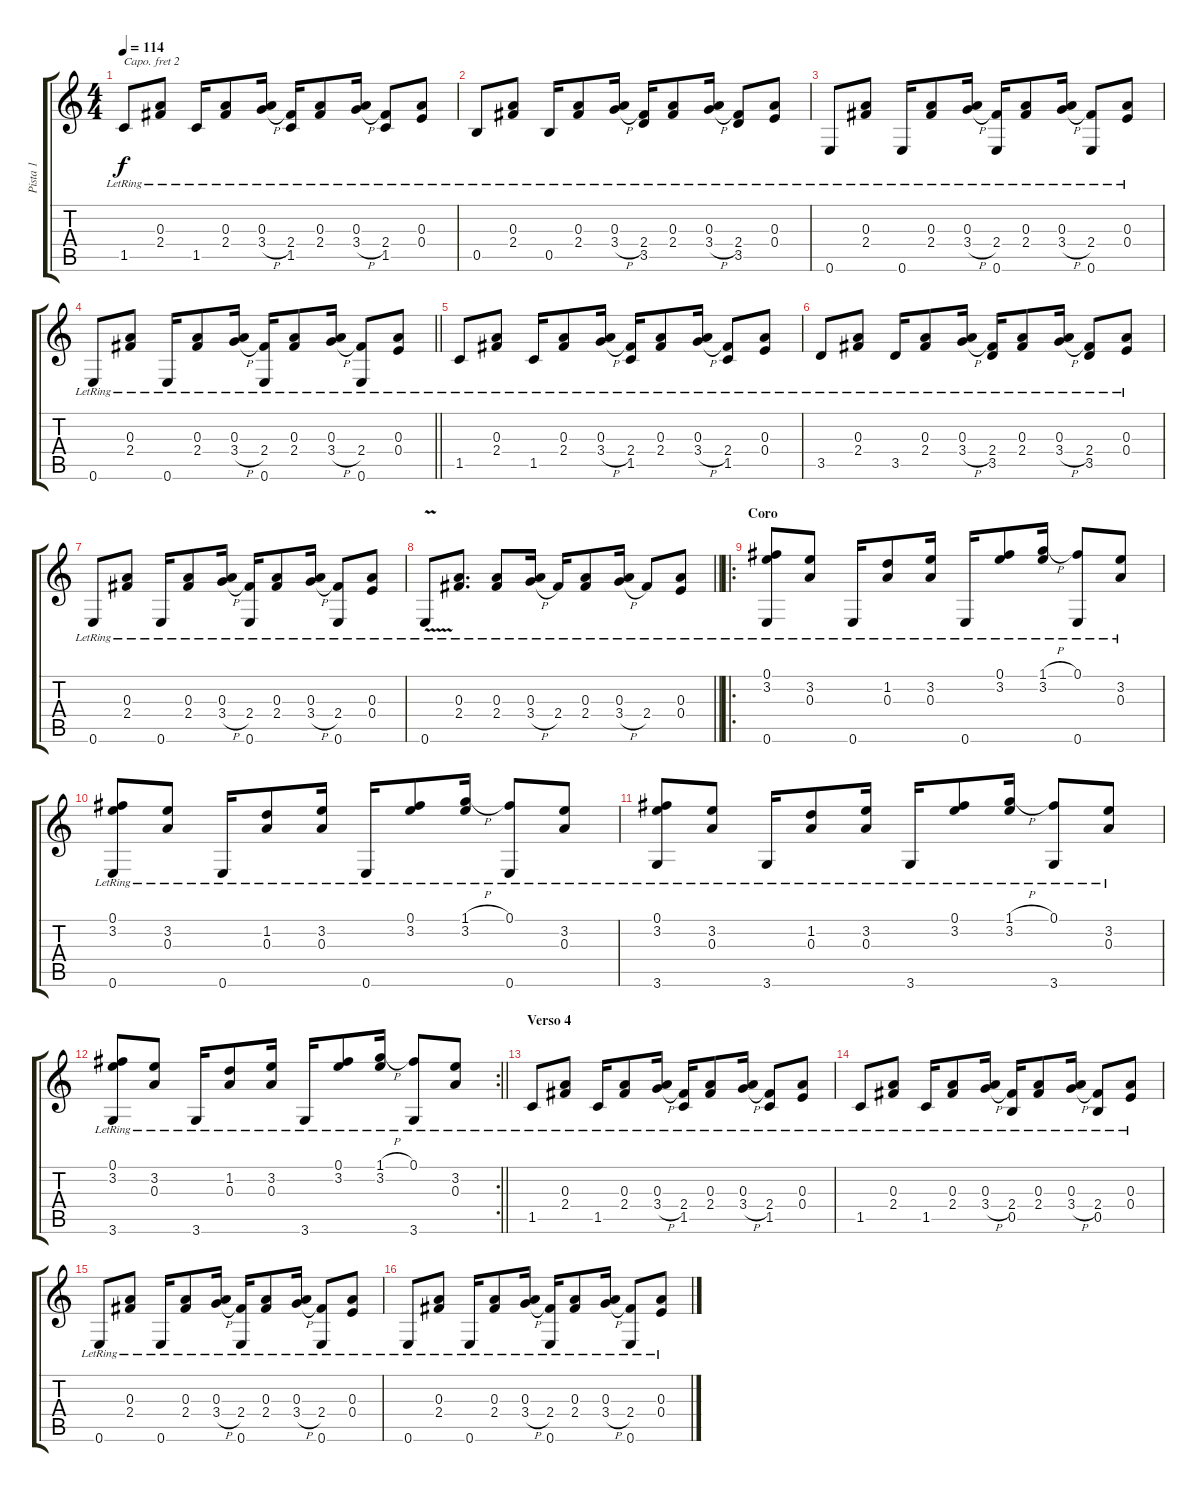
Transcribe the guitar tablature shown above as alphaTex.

\track ("Pista 1" "Pista 1") {instrument acousticguitarnylon}
\staff {score tabs}
\capo 2
\tuning (E4 B3 G3 D3 A2 D2) {hide}
\ts (4 4)
\tempo 114
\clef g2
\ks c
1.5{lr}.8{dy f} (0.3{lr} 2.4{lr}).8 1.5{lr}.16 (0.3{lr} 2.4{lr}).8 (0.3{lr} 3.4{h lr}).16 (2.4{lr} 1.5{lr}).16 (0.3{lr} 2.4{lr}).8 (0.3{lr} 3.4{h lr}).16 (2.4{lr} 1.5{lr}).8 (0.3{lr} 0.4{lr}).8 |
0.5{lr}.8 (0.3{lr} 2.4{lr}).8 0.5{lr}.16 (0.3{lr} 2.4{lr}).8 (0.3{lr} 3.4{h lr}).16 (2.4{lr} 3.5{lr}).16 (0.3{lr} 2.4{lr}).8 (0.3{lr} 3.4{h lr}).16 (2.4{lr} 3.5{lr}).8 (0.3{lr} 0.4{lr}).8 |
0.6{lr}.8 (0.3{lr} 2.4{lr}).8 0.6{lr}.16 (0.3{lr} 2.4{lr}).8 (0.3{lr} 3.4{h lr}).16 (2.4{lr} 0.6{lr}).16 (0.3{lr} 2.4{lr}).8 (0.3{lr} 3.4{h lr}).16 (2.4{lr} 0.6{lr}).8 (0.3{lr} 0.4{lr}).8 |
\barLineRight lightlight
0.6{lr}.8 (0.3{lr} 2.4{lr}).8 0.6{lr}.16 (0.3{lr} 2.4{lr}).8 (0.3{lr} 3.4{h lr}).16 (2.4{lr} 0.6{lr}).16 (0.3{lr} 2.4{lr}).8 (0.3{lr} 3.4{h lr}).16 (2.4{lr} 0.6{lr}).8 (0.3{lr} 0.4{lr}).8 |
1.5{lr}.8 (0.3{lr} 2.4{lr}).8 1.5{lr}.16 (0.3{lr} 2.4{lr}).8 (0.3{lr} 3.4{h lr}).16 (2.4{lr} 1.5{lr}).16 (0.3{lr} 2.4{lr}).8 (0.3{lr} 3.4{h lr}).16 (2.4{lr} 1.5{lr}).8 (0.3{lr} 0.4{lr}).8 |
3.5{lr}.8 (0.3{lr} 2.4{lr}).8 3.5{lr}.16 (0.3{lr} 2.4{lr}).8 (0.3{lr} 3.4{h lr}).16 (2.4{lr} 3.5{lr}).16 (0.3{lr} 2.4{lr}).8 (0.3{lr} 3.4{h lr}).16 (2.4{lr} 3.5{lr}).8 (0.3{lr} 0.4{lr}).8 |
0.6{lr}.8 (0.3{lr} 2.4{lr}).8 0.6{lr}.16 (0.3{lr} 2.4{lr}).8 (0.3{lr} 3.4{h lr}).16 (2.4{lr} 0.6{lr}).16 (0.3{lr} 2.4{lr}).8 (0.3{lr} 3.4{h lr}).16 (2.4{lr} 0.6{lr}).8 (0.3{lr} 0.4{lr}).8 |
\barLineRight lightlight
0.6{v lr}.8 (0.3{lr} 2.4{lr}).8{d} (0.3{lr} 2.4{lr}).8 (0.3{lr} 3.4{h lr}).16 2.4{lr}.16 (0.3{lr} 2.4{lr}).8 (0.3{lr} 3.4{h lr}).16 2.4{lr}.8 (0.3{lr} 0.4{lr}).8 |
\ro
\section ("" "Coro")
(0.1{lr} 3.2{lr} 0.6{lr}).8 (3.2{lr} 0.3{lr}).8 0.6{lr}.16 (1.2{lr} 0.3{lr}).8 (3.2{lr} 0.3{lr}).16 0.6{lr}.16 (0.1{lr} 3.2{lr}).8 (1.1{h lr} 3.2{lr}).16 (0.1{lr} 0.6{lr}).8 (3.2{lr} 0.3{lr}).8 |
(0.1{lr} 3.2{lr} 0.6{lr}).8 (3.2{lr} 0.3{lr}).8 0.6{lr}.16 (1.2{lr} 0.3{lr}).8 (3.2{lr} 0.3{lr}).16 0.6{lr}.16 (0.1{lr} 3.2{lr}).8 (1.1{h lr} 3.2{lr}).16 (0.1{lr} 0.6{lr}).8 (3.2{lr} 0.3{lr}).8 |
(0.1{lr} 3.2{lr} 3.6{lr}).8 (3.2{lr} 0.3{lr}).8 3.6{lr}.16 (1.2{lr} 0.3{lr}).8 (3.2{lr} 0.3{lr}).16 3.6{lr}.16 (0.1{lr} 3.2{lr}).8 (1.1{h lr} 3.2{lr}).16 (0.1{lr} 3.6{lr}).8 (3.2{lr} 0.3{lr}).8 |
\rc 2
\barLineRight lightlight
(0.1{lr} 3.2{lr} 3.6{lr}).8 (3.2{lr} 0.3{lr}).8 3.6{lr}.16 (1.2{lr} 0.3{lr}).8 (3.2{lr} 0.3{lr}).16 3.6{lr}.16 (0.1{lr} 3.2{lr}).8 (1.1{h lr} 3.2{lr}).16 (0.1{lr} 3.6{lr}).8 (3.2{lr} 0.3{lr}).8 |
\section ("" "Verso 4")
1.5{lr}.8 (0.3{lr} 2.4{lr}).8 1.5{lr}.16 (0.3{lr} 2.4{lr}).8 (0.3{lr} 3.4{h lr}).16 (2.4{lr} 1.5{lr}).16 (0.3{lr} 2.4{lr}).8 (0.3{lr} 3.4{h lr}).16 (2.4{lr} 1.5{lr}).8 (0.3{lr} 0.4{lr}).8 |
1.5{lr}.8 (0.3{lr} 2.4{lr}).8 1.5{lr}.16 (0.3{lr} 2.4{lr}).8 (0.3{lr} 3.4{h lr}).16 (2.4{lr} 0.5{lr}).16 (0.3{lr} 2.4{lr}).8 (0.3{lr} 3.4{h lr}).16 (2.4{lr} 0.5{lr}).8 (0.3{lr} 0.4{lr}).8 |
0.6{lr}.8 (0.3{lr} 2.4{lr}).8 0.6{lr}.16 (0.3{lr} 2.4{lr}).8 (0.3{lr} 3.4{h lr}).16 (2.4{lr} 0.6{lr}).16 (0.3{lr} 2.4{lr}).8 (0.3{lr} 3.4{h lr}).16 (2.4{lr} 0.6{lr}).8 (0.3{lr} 0.4{lr}).8 |
0.6{lr}.8 (0.3{lr} 2.4{lr}).8 0.6{lr}.16 (0.3{lr} 2.4{lr}).8 (0.3{lr} 3.4{h lr}).16 (2.4{lr} 0.6{lr}).16 (0.3{lr} 2.4{lr}).8 (0.3{lr} 3.4{h lr}).16 (2.4{lr} 0.6{lr}).8 (0.3{lr} 0.4{lr}).8
